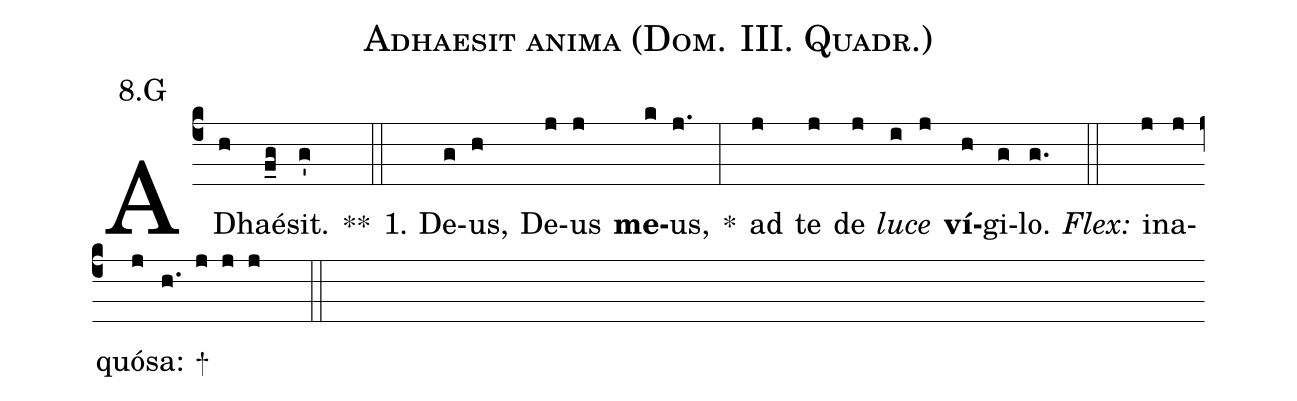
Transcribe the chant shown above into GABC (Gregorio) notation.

name:Adhaesit anima (Dom. III. Quadr.);
office-part:Antiphona;
mode:8;
annotation: 8.G;
%%
(c4) AD(h)haé(f_g)sit.(g') **(::)
1. De(g)us,(h) De(j)us(j) <b>me</b>(k)us,(j.) *(:) ad(j) te(j) de(j) <i>lu</i>(i)<i>ce</i>(j) <b>ví</b>(h)gi(g)lo.(g.) <i>Flex:</i>(::)  in(j)a(j)quó(j)sa: +(h. j j j  ::)
